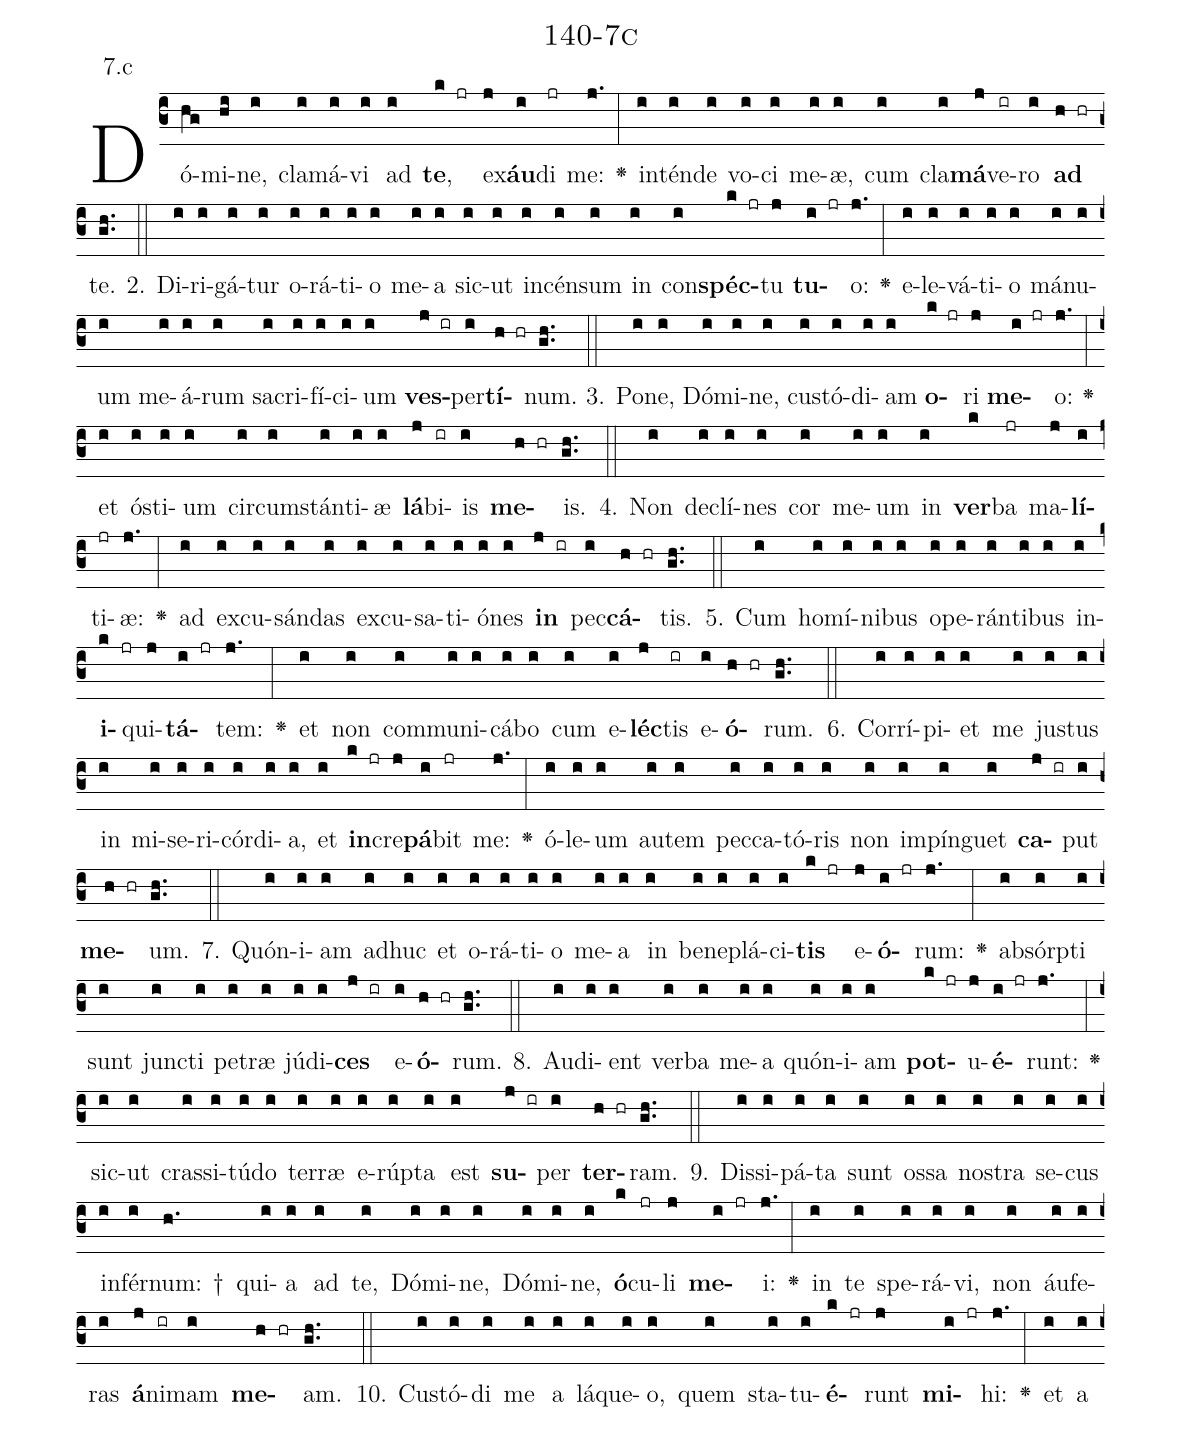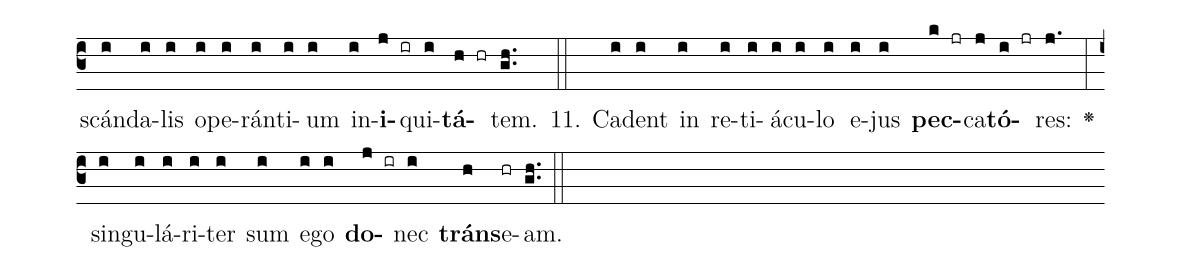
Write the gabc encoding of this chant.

name: 140-7c;
annotation: 7.c;
%%
(c3)Dó(hg)mi(hi)ne,(i) cla(i)má(i)vi(i) ad(i) <b>te</b>,(k jr) ex(j)<b>áu</b>(i)di(jr) me:(j.) <v>\greheightstar</v>(:) in(i)tén(i)de(i) vo(i)ci(i) me(i)æ,(i) cum(i) cla(i)<b>má</b>(j)ve(ir)ro(i) <b>ad</b>(h hr) te.(gh..) (::)
2. Di(i)ri(i)gá(i)tur(i) o(i)rá(i)ti(i)o(i) me(i)a(i) sic(i)ut(i) in(i)cén(i)sum(i) in(i) con(i)<b>spéc</b>(k jr)tu(j) <b>tu</b>(i jr)o:(j.) <v>\greheightstar</v>(:) e(i)le(i)vá(i)ti(i)o(i) má(i)nu(i)um(i) me(i)á(i)rum(i) sa(i)cri(i)fí(i)ci(i)um(i) <b>ves</b>(j ir)per(i)<b>tí</b>(h hr)num.(gh..) (::)
3. Po(i)ne,(i) Dó(i)mi(i)ne,(i) cus(i)tó(i)di(i)am(i) <b>o</b>(k jr)ri(j) <b>me</b>(i jr)o:(j.) <v>\greheightstar</v>(:) et(i) ós(i)ti(i)um(i) cir(i)cum(i)stán(i)ti(i)æ(i) <b>lá</b>(j)bi(ir)is(i) <b>me</b>(h hr)is.(gh..) (::)
4. Non(i) de(i)clí(i)nes(i) cor(i) me(i)um(i) in(i) <b>ver</b>(k)ba(jr) ma(j)<b>lí</b>(i)ti(jr)æ:(j.) <v>\greheightstar</v>(:) ad(i) ex(i)cu(i)sán(i)das(i) ex(i)cu(i)sa(i)ti(i)ó(i)nes(i) <b>in</b>(j ir) pec(i)<b>cá</b>(h hr)tis.(gh..) (::)
5. Cum(i) ho(i)mí(i)ni(i)bus(i) o(i)pe(i)rán(i)ti(i)bus(i) in(i)<b>i</b>(k jr)qui(j)<b>tá</b>(i jr)tem:(j.) <v>\greheightstar</v>(:) et(i) non(i) com(i)mu(i)ni(i)cá(i)bo(i) cum(i) e(i)<b>léc</b>(j)tis(ir) e(i)<b>ó</b>(h hr)rum.(gh..) (::)
6. Cor(i)rí(i)pi(i)et(i) me(i) jus(i)tus(i) in(i) mi(i)se(i)ri(i)cór(i)di(i)a,(i) et(i) <b>in</b>(k jr)cre(j)<b>pá</b>(i)bit(jr) me:(j.) <v>\greheightstar</v>(:) ó(i)le(i)um(i) au(i)tem(i) pec(i)ca(i)tó(i)ris(i) non(i) im(i)pín(i)guet(i) <b>ca</b>(j ir)put(i) <b>me</b>(h hr)um.(gh..) (::)
7. Quón(i)i(i)am(i) ad(i)huc(i) et(i) o(i)rá(i)ti(i)o(i) me(i)a(i) in(i) be(i)ne(i)plá(i)ci(i)<b>tis</b>(k jr) e(j)<b>ó</b>(i jr)rum:(j.) <v>\greheightstar</v>(:) ab(i)sórp(i)ti(i) sunt(i) junc(i)ti(i) pe(i)træ(i) jú(i)di(i)<b>ces</b>(j ir) e(i)<b>ó</b>(h hr)rum.(gh..) (::)
8. Au(i)di(i)ent(i) ver(i)ba(i) me(i)a(i) quón(i)i(i)am(i) <b>pot</b>(k jr)u(j)<b>é</b>(i jr)runt:(j.) <v>\greheightstar</v>(:) sic(i)ut(i) cras(i)si(i)tú(i)do(i) ter(i)ræ(i) e(i)rúp(i)ta(i) est(i) <b>su</b>(j ir)per(i) <b>ter</b>(h hr)ram.(gh..) (::)
9. Dis(i)si(i)pá(i)ta(i) sunt(i) os(i)sa(i) nos(i)tra(i) se(i)cus(i) in(i)fér(i)num: †(h.) qui(i)a(i) ad(i) te,(i) Dó(i)mi(i)ne,(i) Dó(i)mi(i)ne,(i) <b>ó</b>(k)cu(jr)li(j) <b>me</b>(i jr)i:(j.) <v>\greheightstar</v>(:) in(i) te(i) spe(i)rá(i)vi,(i) non(i) áu(i)fe(i)ras(i) <b>á</b>(j)ni(ir)mam(i) <b>me</b>(h hr)am.(gh..) (::)
10. Cus(i)tó(i)di(i) me(i) a(i) lá(i)que(i)o,(i) quem(i) sta(i)tu(i)<b>é</b>(k jr)runt(j) <b>mi</b>(i jr)hi:(j.) <v>\greheightstar</v>(:) et(i) a(i) scán(i)da(i)lis(i) o(i)pe(i)rán(i)ti(i)um(i) in(i)<b>i</b>(j ir)qui(i)<b>tá</b>(h hr)tem.(gh..) (::)
11. Ca(i)dent(i) in(i) re(i)ti(i)á(i)cu(i)lo(i) e(i)jus(i) <b>pec</b>(k jr)ca(j)<b>tó</b>(i jr)res:(j.) <v>\greheightstar</v>(:) sin(i)gu(i)lá(i)ri(i)ter(i) sum(i) e(i)go(i) <b>do</b>(j ir)nec(i) <b>tráns</b>(h)e(hr)am.(gh..) (::)
